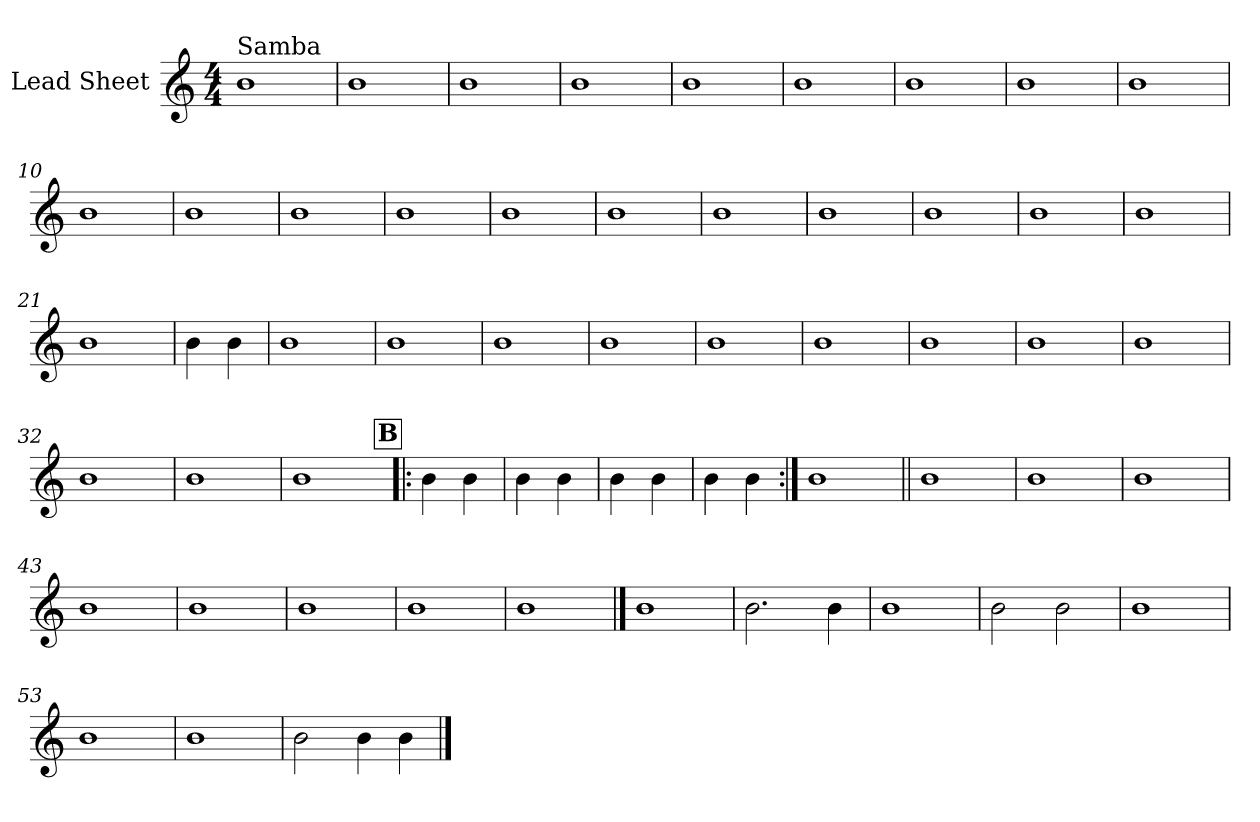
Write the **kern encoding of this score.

**kern
*part1
*staff1
*I"Lead Sheet
*clefG2
*k[]
*M4/4
=1
!LO:TX:a:t=Samba
1b
=2
1b
=3
1b
=4
1b
=5
1b
=6
1b
=7
1b
=8
1b
!!LO:LB:g=z
=9
1b
=10
1b
=11
1b
=12
1b
=13
1b
=14
1b
=15
1b
=16
1b
!!LO:LB:g=z
=17
1b
=18
1b
=19
1b
=20
1b
=21
1b
=22
4b\
4b\
=23
1b
=24
1b
!!LO:LB:g=z
=25
1b
=26
1b
=27
1b
=28
1b
=29
1b
=30
1b
=31
1b
=32
1b
!!LO:LB:g=z
=33
1b
=34
1b
!!LO:REH:place=s1:a:fs=14:t=B
=35!|:
4b\
4b\
=36
4b\
4b\
=37
4b\
4b\
=38
4b\
4b\
=39:|!
1b
!!LO:LB:g=z
=40||
1b
=41
1b
=42
1b
=43
1b
=44
1b
=45
1b
=46
1b
=47
1b
!!LO:LB:g=z
==48
1b
=49
2.b\
4b\
=50
1b
=51
2b\
2b\
!!LO:LB:g=z
=52
1b
=53
1b
=54
1b
=55
2b\
4b\
4b\
==
*-
